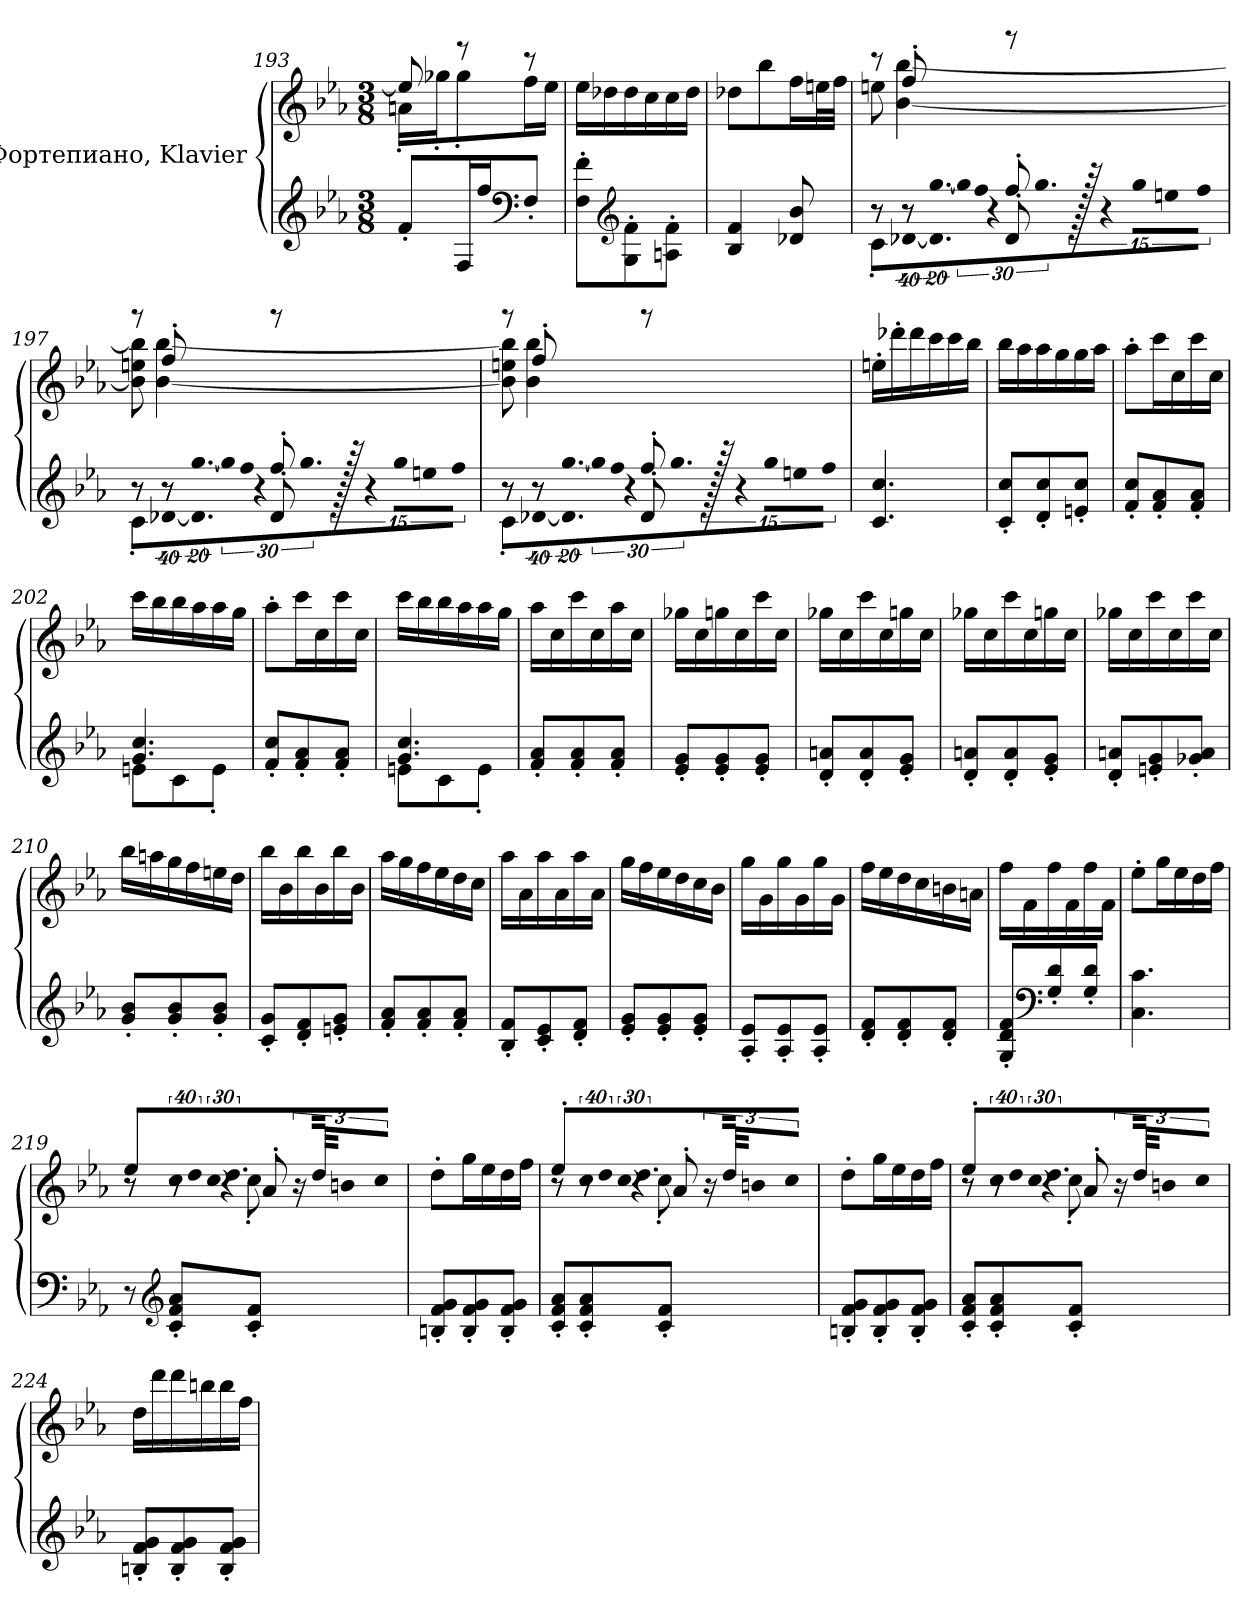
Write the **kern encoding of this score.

**kern	**kern
*part1	*part1
*staff2	*staff1
*I"Фортепиано, Klavier	*
*clefG2	*clefG2
*k[b-e-a-]	*k[b-e-a-]
*M3/8	*M3/8
=193	=193
*	*^
8f'/L	8ee-/]	16an'\LL
.	.	16gg-X'\J
16F/L	8r	8gg-'\
16ff/J	.	.
*clefF4	*	*
8F'/J	8r	16ff\L
.	.	16ee-\JJ
*	*v	*v
!!LO:LB:g=z
=194	=194
8F\' 8f\'L	16ee-\LL
.	16dd-X\
*clefG2	*
8G\' 8f\'	16dd-\
.	16cc\
8An\' 8f\'J	16cc\
.	16dd-\JJ
=195	=195
4B-/ 4f/	8dd-X\L
.	8bb-\
8d-X/ 8b-/	16ff\L
.	32een\L
.	32ff\JJJ
=196	=196
*^	*^
*	*^	*	*
8r	8c'\L	8r	8r	8een\
!	!LO:N:vis=32	!	!	!
8r	[640%23d-X\LL	8r	8ff'/	[4b-\ [4bb-\
!	!LO:N:vis=64.	!	!	!
.	640%17d-\] [640%17gg\L	.	.	.
!	!LO:N:vis=256	!	!	!
.	1920%17gg\K]	.	.	.
!	!LO:N:vis=64	!	!	!
.	960%17ff\JJJJ	.	.	.
!	!LO:N:vis=128	!	!	!
.	1920%17r	.	.	.
.	1920ryy	.	.	.
!	!LO:N:vis=64.	!	!	!
.	640%17gg\	.	.	.
8ff'/	1920r	8d-'/	8r	.
.	1920%79r	.	.	.
.	48gg\LLL	.	.	.
.	32een\	.	.	.
.	32ff\JJJ	.	.	.
!!LO:LB:g=z	!!
=197	=197	=197	=197	=197
8r	8c'\L	8r	8r	8b-\] 8een\ 8bb-\]
!	!LO:N:vis=32	!	!	!
8r	[640%23d-X\LL	8r	8ff'/	[4b-\ [4bb-\
!	!LO:N:vis=64.	!	!	!
.	640%17d-\] [640%17gg\L	.	.	.
!	!LO:N:vis=256	!	!	!
.	1920%17gg\K]	.	.	.
!	!LO:N:vis=64	!	!	!
.	960%17ff\JJJJ	.	.	.
!	!LO:N:vis=128	!	!	!
.	1920%17r	.	.	.
.	1920ryy	.	.	.
!	!LO:N:vis=64.	!	!	!
.	640%17gg\	.	.	.
8ff'/	1920r	8d-'/	8r	.
.	1920%79r	.	.	.
.	48gg\LLL	.	.	.
.	32een\	.	.	.
.	32ff\JJJ	.	.	.
=198	=198	=198	=198	=198
8r	8c'\L	8r	8r	8b-\] 8een\ 8bb-\]
!	!LO:N:vis=32	!	!	!
8r	[640%23d-X\LL	8r	8ff'/	4b-\ 4bb-\
!	!LO:N:vis=64.	!	!	!
.	640%17d-\] [640%17gg\L	.	.	.
!	!LO:N:vis=256	!	!	!
.	1920%17gg\K]	.	.	.
!	!LO:N:vis=64	!	!	!
.	960%17ff\JJJJ	.	.	.
!	!LO:N:vis=128	!	!	!
.	1920%17r	.	.	.
.	1920ryy	.	.	.
!	!LO:N:vis=64.	!	!	!
.	640%17gg\	.	.	.
8ff'/	1920r	8d-'/	8r	.
.	1920%79r	.	.	.
.	48gg\LLL	.	.	.
.	32een\	.	.	.
.	32ff\JJJ	.	.	.
*v	*v	*v	*	*
*	*v	*v
=199	=199
4.c/ 4.cc/	16een'\LL
.	16ddd-X'\
.	16ddd-\
.	16ccc\
.	16ccc\
.	16bb-\JJ
!!LO:LB:g=z
=200	=200
8c/' 8cc/'L	16bb-\LL
.	16aa-\
8d/' 8cc/'	16aa-\
.	16gg\
8en/' 8cc/'J	16gg\
.	16aa-\JJ
=201	=201
8f/' 8cc/'L	8aa-'\L
8f/' 8a-/'	16ccc\L
.	16cc\
8f/' 8a-/'J	16ccc\
.	16cc\JJ
=202	=202
*^	*
4.g/ 4.cc/	8en\L	16ccc\LL
.	.	16bb-\
.	8c\	16bb-\
.	.	16aa-\
.	8e'\J	16aa-\
.	.	16gg\JJ
*v	*v	*
=203	=203
8f/' 8cc/'L	8aa-'\L
8f/' 8a-/'	16ccc\L
.	16cc\
8f/' 8a-/'J	16ccc\
.	16cc\JJ
=204	=204
*^	*
4.g/ 4.cc/	8en\L	16ccc\LL
.	.	16bb-\
.	8c\	16bb-\
.	.	16aa-\
.	8e'\J	16aa-\
.	.	16gg\JJ
*v	*v	*
=205	=205
8f/' 8a-/'L	16aa-\LL
.	16cc\
8f/' 8a-/'	16ccc\
.	16cc\
8f/' 8a-/'J	16aa-\
.	16cc\JJ
!!LO:LB:g=z
=206	=206
8e-/' 8g/'L	16gg-X\LL
.	16cc\
8e-/' 8g/'	16ggn\
.	16cc\
8e-/' 8g/'J	16ccc\
.	16cc\JJ
=207	=207
8d/' 8an/'L	16gg-X\LL
.	16cc\
8d/' 8a/'	16ccc\
.	16cc\
8e-/' 8g/'J	16ggn\
.	16cc\JJ
=208	=208
8d/' 8an/'L	16gg-X\LL
.	16cc\
8d/' 8a/'	16ccc\
.	16cc\
8e-/' 8g/'J	16ggn\
.	16cc\JJ
=209	=209
8d/' 8an/'L	16gg-X\LL
.	16cc\
8en/' 8g/'	16ccc\
.	16cc\
8g-X/' 8a/'J	16ccc\
.	16cc\JJ
=210	=210
8g/' 8b-/'L	16bb-\LL
.	16aan\
8g/' 8b-/'	16gg\
.	16ff\
8g/' 8b-/'J	16een\
.	16dd\JJ
=211	=211
8c/' 8g/'L	16bb-\LL
.	16b-\
8d/' 8f/'	16bb-\
.	16b-\
8en/' 8g/'J	16bb-\
.	16b-\JJ
!!LO:PB:g=z
=212	=212
8f/' 8a-/'L	16aa-\LL
.	16gg\
8f/' 8a-/'	16ff\
.	16ee-\
8f/' 8a-/'J	16dd\
.	16cc\JJ
=213	=213
8B-/' 8f/'L	16aa-\LL
.	16a-\
8c/' 8e-/'	16aa-\
.	16a-\
8d/' 8f/'J	16aa-\
.	16a-\JJ
=214	=214
8e-/' 8g/'L	16gg\LL
.	16ff\
8e-/' 8g/'	16ee-\
.	16dd\
8e-/' 8g/'J	16cc\
.	16b-\JJ
=215	=215
8A-/' 8e-/'L	16gg\LL
.	16g\
8A-/' 8e-/'	16gg\
.	16g\
8A-/' 8e-/'J	16gg\
.	16g\JJ
=216	=216
8d/' 8f/'L	16ff\LL
.	16ee-\
8d/' 8f/'	16dd\
.	16cc\
8d/' 8f/'J	16bn\
.	16an\JJ
=217	=217
8G/' 8d/' 8f/'L	16ff\LL
.	16f\
*clefF4	*
8G/' 8d/'	16ff\
.	16f\
8G/' 8d/'J	16ff\
.	16f\JJ
!!LO:LB:g=z
=218	=218
4.C\ 4.c\	8ee-'\L
.	16gg\L
.	16ee-\
.	16dd\
.	16ff\JJ
=219	=219
*	*^
*	*	*^
8r	8ee-/L	8r	8r
*clefG2	*	*	*
!	!LO:N:vis=32	!	!
8c/' 8f/' 8a-/'L	640%23cc/LL	8r	8r
!	!LO:N:vis=32	!	!
.	640%23dd/	.	.
!	!LO:N:vis=64	!	!
.	960%17cc/JJJk	.	.
!	!LO:N:vis=128	!	!
.	1920%17r	.	.
!	!LO:N:vis=64.	!	!
.	640%17dd/	.	.
8c/' 8f/'J	24r	8cc'\	8a-'/
.	48dd/LLL	.	.
.	32bn/	.	.
.	32cc/JJJ	.	.
*	*v	*v	*v
=220	=220
8Bn/' 8f/' 8g/'L	8dd'\L
8B/' 8f/' 8g/'	16gg\L
.	16ee-\
8B/' 8f/' 8g/'J	16dd\
.	16ff\JJ
=221	=221
*	*^
*	*	*^
8c/' 8f/' 8a-/'L	8ee-'/L	8r	8r
!	!LO:N:vis=32	!	!
8c/' 8f/' 8a-/'	640%23cc/LL	8r	8r
!	!LO:N:vis=32	!	!
.	640%23dd/	.	.
!	!LO:N:vis=64	!	!
.	960%17cc/JJJk	.	.
!	!LO:N:vis=128	!	!
.	1920%17r	.	.
!	!LO:N:vis=64.	!	!
.	640%17dd/	.	.
8c/' 8f/'J	24r	8cc'\	8a-'/
.	48dd/LLL	.	.
.	32bn/	.	.
.	32cc/JJJ	.	.
*	*v	*v	*v
!!LO:LB:g=z
=222	=222
8Bn/' 8f/' 8g/'L	8dd'\L
8B/' 8f/' 8g/'	16gg\L
.	16ee-\
8B/' 8f/' 8g/'J	16dd\
.	16ff\JJ
=223	=223
*	*^
*	*	*^
8c/' 8f/' 8a-/'L	8ee-'/L	8r	8r
!	!LO:N:vis=32	!	!
8c/' 8f/' 8a-/'	640%23cc/LL	8r	8r
!	!LO:N:vis=32	!	!
.	640%23dd/	.	.
!	!LO:N:vis=64	!	!
.	960%17cc/JJJk	.	.
!	!LO:N:vis=128	!	!
.	1920%17r	.	.
!	!LO:N:vis=64.	!	!
.	640%17dd/	.	.
8c/' 8f/'J	24r	8cc'\	8a-'/
.	48dd/LLL	.	.
.	32bn/	.	.
.	32cc/JJJ	.	.
*	*v	*v	*v
=224	=224
8Bn/' 8f/' 8g/'L	16dd\LL
.	16ddd\
8B/' 8f/' 8g/'	16ddd\
.	16bbn\
8B/' 8f/' 8g/'J	16bb\
.	16ff\JJ
=	=
*-	*-
